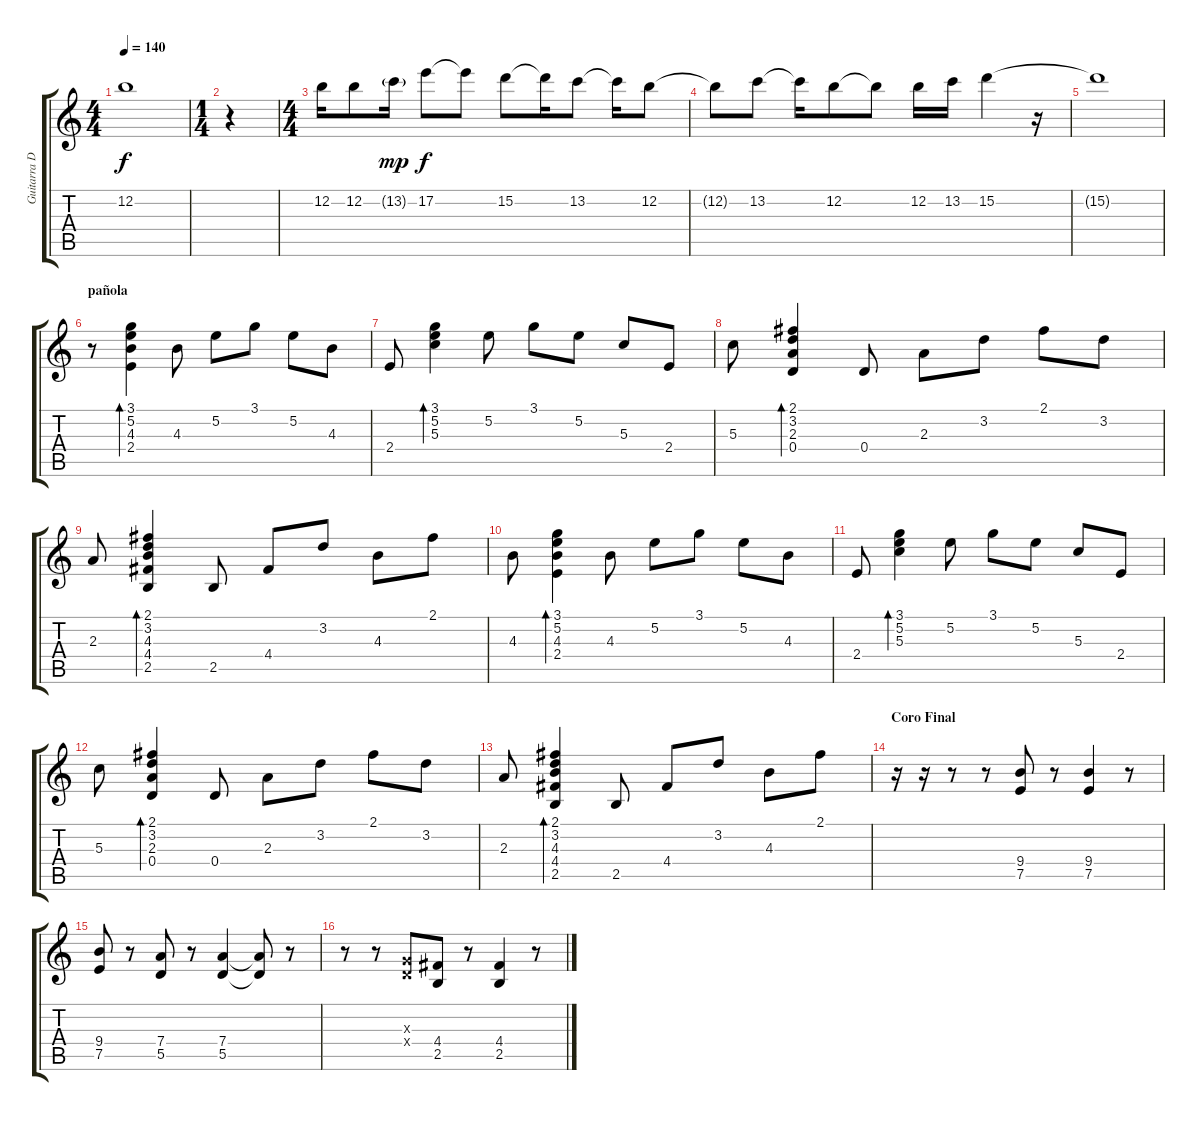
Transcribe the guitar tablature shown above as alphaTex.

\track ("Guitarra Dist" "Guitarra D") {instrument distortionguitar}
\staff {score tabs}
\tuning (E4 B3 G3 D3 A2 E2) {hide}
\ts (4 4)
\tempo 140
\clef g2
\ks c
12.2{t}.1{dy f} |
\ts (1 4)
r.4 |
\ts (4 4)
12.2.16 12.2.8 13.2{g}.16{dy mp} 17.2.8{dy f} 17.2{t}.8 15.2.8 15.2{t}.16 13.2.8 13.2{t}.16 12.2.8 |
12.2{t}.8 13.2.8 13.2{t}.16 12.2.8 12.2{t}.8 12.2.16 13.2.16 15.2.4 r.16 |
15.2{t}.1 |
\section ("" "pañola")
r.8 (3.1 5.2 4.3 2.4).4{bd 240 instrument acousticguitarnylon} 4.3.8 5.2.8 3.1.8 5.2.8 4.3.8 |
2.4.8 (3.1 5.2 5.3).4{bd 240} 5.2.8 3.1.8 5.2.8 5.3.8 2.4.8 |
5.3.8 (2.1 3.2 2.3 0.4).4{bd 240} 0.4.8 2.3.8 3.2.8 2.1.8 3.2.8 |
2.3.8 (2.1 3.2 4.3 4.4 2.5).4{bd 240} 2.5.8 4.4.8 3.2.8 4.3.8 2.1.8 |
\section ("" "")
4.3.8 (3.1 5.2 4.3 2.4).4{bd 240 instrument acousticguitarnylon} 4.3.8 5.2.8 3.1.8 5.2.8 4.3.8 |
2.4.8 (3.1 5.2 5.3).4{bd 240} 5.2.8 3.1.8 5.2.8 5.3.8 2.4.8 |
5.3.8 (2.1 3.2 2.3 0.4).4{bd 240} 0.4.8 2.3.8 3.2.8 2.1.8 3.2.8 |
2.3.8 (2.1 3.2 4.3 4.4 2.5).4{bd 240} 2.5.8 4.4.8 3.2.8 4.3.8 2.1.8 |
\section ("" "Coro Final")
r.16 r.16 r.8 r.8 (9.4 7.5).8{volume 8 instrument distortionguitar} r.8 (9.4 7.5).4 r.8 |
(9.4 7.5).8 r.8 (7.4 5.5).8 r.8 (7.4 5.5).4 (7.4{t} 5.5{t}).8 r.8 |
r.8 r.8 (0.3{x} 0.4{x}).8 (4.4 2.5).8 r.8 (4.4 2.5).4 r.8
